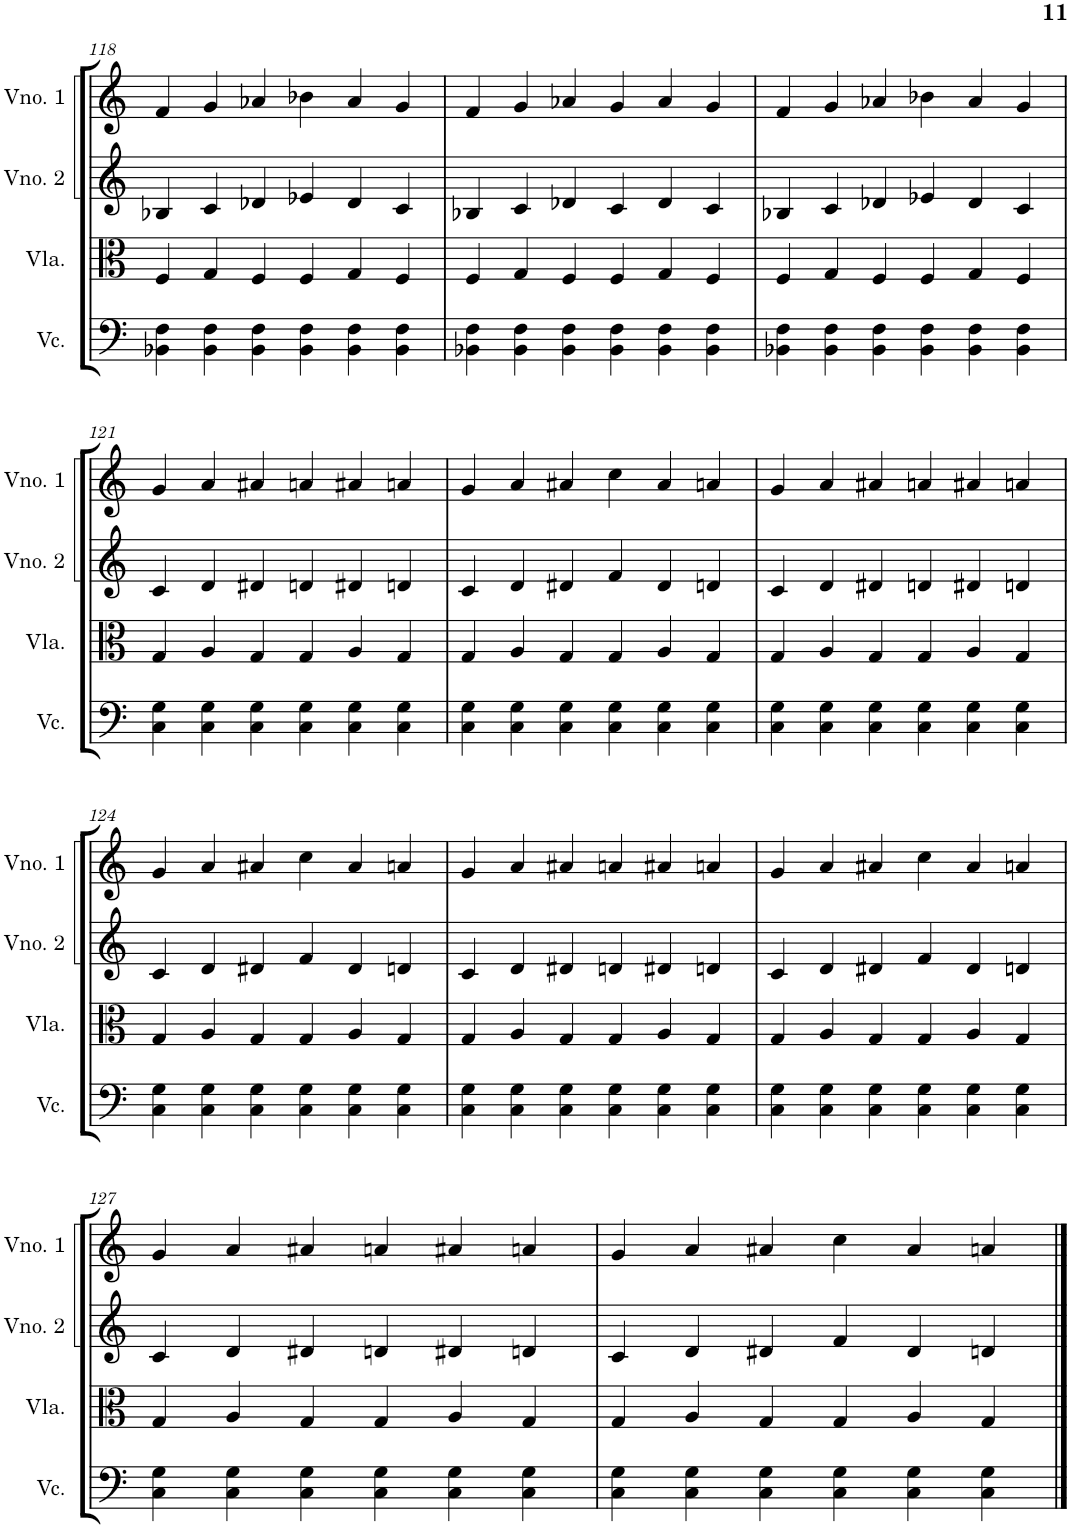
**kern	**kern	**kern	**kern
*part4	*part3	*part2	*part1
*staff4	*staff3	*staff2	*staff1
*I"Violoncelo	*I"Viola	*I"Violino 2	*I"Violino 1
*I'Vc.	*I'Vla.	*I'Vno. 2	*I'Vno. 1
!!LO:PB:g=z
*clefF4	*clefC3	*clefG2	*clefG2
*k[]	*k[]	*k[]	*k[]
*M3/2	*M3/2	*M3/2	*M3/2
=118	=118	=118	=118
4BB-X\ 4F\	4F/	4B-X/	4f/
4BB-\ 4F\	4G/	4c/	4g/
4BB-\ 4F\	4F/	4d-X/	4a-X/
4BB-\ 4F\	4F/	4e-X/	4b-X\
4BB-\ 4F\	4G/	4d-/	4a-/
4BB-\ 4F\	4F/	4c/	4g/
=119	=119	=119	=119
4BB-X\ 4F\	4F/	4B-X/	4f/
4BB-\ 4F\	4G/	4c/	4g/
4BB-\ 4F\	4F/	4d-X/	4a-X/
4BB-\ 4F\	4F/	4c/	4g/
4BB-\ 4F\	4G/	4d-/	4a-/
4BB-\ 4F\	4F/	4c/	4g/
=120	=120	=120	=120
4BB-X\ 4F\	4F/	4B-X/	4f/
4BB-\ 4F\	4G/	4c/	4g/
4BB-\ 4F\	4F/	4d-X/	4a-X/
4BB-\ 4F\	4F/	4e-X/	4b-X\
4BB-\ 4F\	4G/	4d-/	4a-/
4BB-\ 4F\	4F/	4c/	4g/
!!LO:LB:g=z
=121	=121	=121	=121
4C\ 4G\	4G/	4c/	4g/
4C\ 4G\	4A/	4d/	4a/
4C\ 4G\	4G/	4d#X/	4a#X/
4C\ 4G\	4G/	4dn/	4an/
4C\ 4G\	4A/	4d#X/	4a#X/
4C\ 4G\	4G/	4dn/	4an/
=122	=122	=122	=122
4C\ 4G\	4G/	4c/	4g/
4C\ 4G\	4A/	4d/	4a/
4C\ 4G\	4G/	4d#X/	4a#X/
4C\ 4G\	4G/	4f/	4cc\
4C\ 4G\	4A/	4d#/	4a#/
4C\ 4G\	4G/	4dn/	4an/
=123	=123	=123	=123
4C\ 4G\	4G/	4c/	4g/
4C\ 4G\	4A/	4d/	4a/
4C\ 4G\	4G/	4d#X/	4a#X/
4C\ 4G\	4G/	4dn/	4an/
4C\ 4G\	4A/	4d#X/	4a#X/
4C\ 4G\	4G/	4dn/	4an/
!!LO:LB:g=z
=124	=124	=124	=124
4C\ 4G\	4G/	4c/	4g/
4C\ 4G\	4A/	4d/	4a/
4C\ 4G\	4G/	4d#X/	4a#X/
4C\ 4G\	4G/	4f/	4cc\
4C\ 4G\	4A/	4d#/	4a#/
4C\ 4G\	4G/	4dn/	4an/
=125	=125	=125	=125
4C\ 4G\	4G/	4c/	4g/
4C\ 4G\	4A/	4d/	4a/
4C\ 4G\	4G/	4d#X/	4a#X/
4C\ 4G\	4G/	4dn/	4an/
4C\ 4G\	4A/	4d#X/	4a#X/
4C\ 4G\	4G/	4dn/	4an/
=126	=126	=126	=126
4C\ 4G\	4G/	4c/	4g/
4C\ 4G\	4A/	4d/	4a/
4C\ 4G\	4G/	4d#X/	4a#X/
4C\ 4G\	4G/	4f/	4cc\
4C\ 4G\	4A/	4d#/	4a#/
4C\ 4G\	4G/	4dn/	4an/
!!LO:LB:g=z
=127	=127	=127	=127
4C\ 4G\	4G/	4c/	4g/
4C\ 4G\	4A/	4d/	4a/
4C\ 4G\	4G/	4d#X/	4a#X/
4C\ 4G\	4G/	4dn/	4an/
4C\ 4G\	4A/	4d#X/	4a#X/
4C\ 4G\	4G/	4dn/	4an/
=128	=128	=128	=128
4C\ 4G\	4G/	4c/	4g/
4C\ 4G\	4A/	4d/	4a/
4C\ 4G\	4G/	4d#X/	4a#X/
4C\ 4G\	4G/	4f/	4cc\
4C\ 4G\	4A/	4d#/	4a#/
4C\ 4G\	4G/	4dn/	4an/
==	==	==	==
*-	*-	*-	*-
